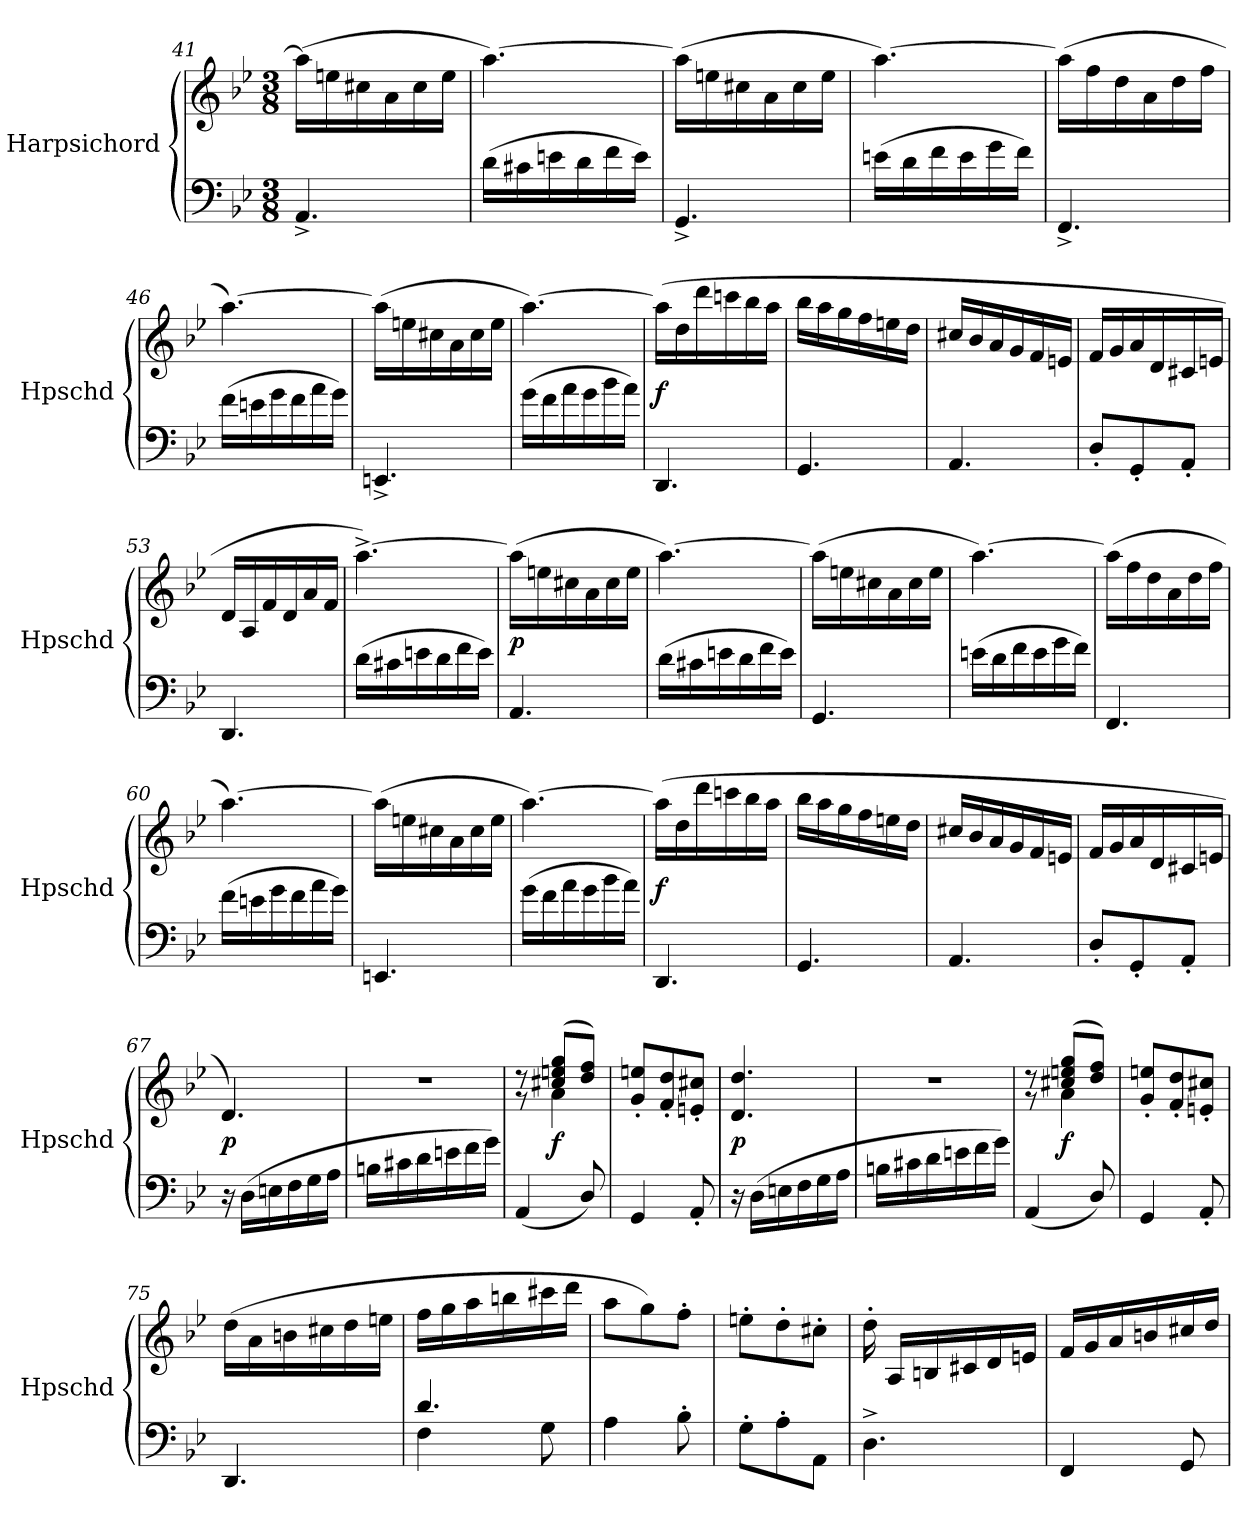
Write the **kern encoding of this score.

**kern	**kern	**dynam
*part1	*part1	*part1
*staff2	*staff1	*staff1/2
*I"Harpsichord	*	*
*I'Hpschd	*	*
*clefF4	*clefG2	*
*k[b-e-]	*k[b-e-]	*
*g:	*g:	*
*M3/8	*M3/8	*
=41	=41	=41
4.AA^/	(16aa\LL]	.
.	16een\	.
.	16cc#X\	.
.	16a\	.
.	16cc#\	.
.	16ee\JJ	.
=42	=42	=42
(16d\LL	[4.aa\)	.
16c#X\	.	.
16en\	.	.
16d\	.	.
16f\	.	.
16e\JJ)	.	.
=43	=43	=43
4.GG^/	(16aa\LL]	.
.	16een\	.
.	16cc#X\	.
.	16a\	.
.	16cc#\	.
.	16ee\JJ	.
=44	=44	=44
(16en\LL	[4.aa\)	.
16d\	.	.
16f\	.	.
16e\	.	.
16g\	.	.
16f\JJ)	.	.
=45	=45	=45
4.FF^/	(16aa\LL]	.
.	16ff\	.
.	16dd\	.
.	16a\	.
.	16dd\	.
.	16ff\JJ	.
=46	=46	=46
(16f\LL	[4.aa\)	.
16en\	.	.
16g\	.	.
16f\	.	.
16a\	.	.
16g\JJ)	.	.
=47	=47	=47
4.EEn^/	(16aa\LL]	.
.	16een\	.
.	16cc#X\	.
.	16a\	.
.	16cc#\	.
.	16ee\JJ	.
=48	=48	=48
(16g\LL	[4.aa\)	.
16f\	.	.
16a\	.	.
16g\	.	.
16b-\	.	.
16a\JJ)	.	.
=49	=49	=49
4.DD/	(16aa\LL]	f
.	16dd\	.
.	16ddd\	.
.	16cccn\	.
.	16bb-\	.
.	16aa\JJ	.
=50	=50	=50
4.GG/	16bb-\LL	.
.	16aa\	.
.	16gg\	.
.	16ff\	.
.	16een\	.
.	16dd\JJ	.
=51	=51	=51
4.AA/	16cc#X/LL	.
.	16b-/	.
.	16a/	.
.	16g/	.
.	16f/	.
.	16en/JJ	.
=52	=52	=52
8D'/L	16f/LL	.
.	16g/	.
8GG'/	16a/	.
.	16d/	.
8AA'/J	16c#X/	.
.	16en/JJ	.
=53	=53	=53
4.DD/	16d/LL	.
.	16A/	.
.	16f/	.
.	16d/	.
.	16a/	.
.	16f/JJ	.
=54	=54	=54
(16d\LL	[4.aa^\)	.
16c#X\	.	.
16en\	.	.
16d\	.	.
16f\	.	.
16e\JJ)	.	.
=55	=55	=55
4.AA/	(16aa\LL]	p
.	16een\	.
.	16cc#X\	.
.	16a\	.
.	16cc#\	.
.	16ee\JJ	.
=56	=56	=56
(16d\LL	[4.aa\)	.
16c#X\	.	.
16en\	.	.
16d\	.	.
16f\	.	.
16e\JJ)	.	.
=57	=57	=57
4.GG/	(16aa\LL]	.
.	16een\	.
.	16cc#X\	.
.	16a\	.
.	16cc#\	.
.	16ee\JJ	.
=58	=58	=58
(16en\LL	[4.aa\)	.
16d\	.	.
16f\	.	.
16e\	.	.
16g\	.	.
16f\JJ)	.	.
=59	=59	=59
4.FF/	(16aa\LL]	.
.	16ff\	.
.	16dd\	.
.	16a\	.
.	16dd\	.
.	16ff\JJ	.
=60	=60	=60
(16f\LL	[4.aa\)	.
16en\	.	.
16g\	.	.
16f\	.	.
16a\	.	.
16g\JJ)	.	.
=61	=61	=61
4.EEn/	(16aa\LL]	.
.	16een\	.
.	16cc#X\	.
.	16a\	.
.	16cc#\	.
.	16ee\JJ	.
=62	=62	=62
(16g\LL	[4.aa\)	.
16f\	.	.
16a\	.	.
16g\	.	.
16b-\	.	.
16a\JJ)	.	.
=63	=63	=63
4.DD/	(16aa\LL]	f
.	16dd\	.
.	16ddd\	.
.	16cccn\	.
.	16bb-\	.
.	16aa\JJ	.
=64	=64	=64
4.GG/	16bb-\LL	.
.	16aa\	.
.	16gg\	.
.	16ff\	.
.	16een\	.
.	16dd\JJ	.
=65	=65	=65
4.AA/	16cc#X/LL	.
.	16b-/	.
.	16a/	.
.	16g/	.
.	16f/	.
.	16en/JJ	.
=66	=66	=66
8D'/L	16f/LL	.
.	16g/	.
8GG'/	16a/	.
.	16d/	.
8AA'/J	16c#X/	.
.	16en/JJ	.
=67	=67	=67
16r	4.d/)	p
(16D\LL	.	.
16En\	.	.
16F\	.	.
16G\	.	.
16A\JJ	.	.
=68	=68	=68
16Bn\LL	4.r	.
16c#X\	.	.
16d\	.	.
16en\	.	.
16f\	.	.
16g\JJ)	.	.
=69	=69	=69
*	*^	*
(4AA/	8r	8r	.
.	(8cc#X/ 8een/ 8gg/L	4a\	f
8D/)	8dd/ 8ff/J)	.	.
*	*v	*v	*
=70	=70	=70
4GG/	8g'/ 8een'/L	.
.	8f'/ 8dd'/	.
8AA'/	8en'/ 8cc#X'/J	.
=71	=71	=71
16r	4.d/ 4.dd/	p
(16D\LL	.	.
16En\	.	.
16F\	.	.
16G\	.	.
16A\JJ	.	.
=72	=72	=72
16Bn\LL	4.r	.
16c#X\	.	.
16d\	.	.
16en\	.	.
16f\	.	.
16g\JJ)	.	.
=73	=73	=73
*	*^	*
(4AA/	8r	8r	.
.	(8cc#X/ 8een/ 8gg/L	4a\	f
8D/)	8dd/ 8ff/J)	.	.
*	*v	*v	*
=74	=74	=74
4GG/	8g'/ 8een'/L	.
.	8f'/ 8dd'/	.
8AA'/	8en'/ 8cc#X'/J	.
=75	=75	=75
4.DD/	(16dd\LL	.
.	16a\	.
.	16bn\	.
.	16cc#X\	.
.	16dd\	.
.	16een\JJ	.
=76	=76	=76
*^	*	*
4.d/	4F\	16ff\LL	.
.	.	16gg\	.
.	.	16aa\	.
.	.	16bbn\	.
.	8G\	16ccc#X\	.
.	.	16ddd\JJ	.
*v	*v	*	*
=77	=77	=77
4A\	8aa\L	.
.	8gg\)	.
8B-'\	8ff'\J	.
=78	=78	=78
8G'\L	8een'\L	.
8A'\	8dd'\	.
8AA\J	8cc#X'\J	.
=79	=79	=79
4.D^\	16dd'\	.
.	16A/LL	.
.	16Bn/	.
.	16c#X/	.
.	16d/	.
.	16en/JJ	.
=80	=80	=80
4FF/	16f/LL	.
.	16g/	.
.	16a/	.
.	16bn/	.
8GG/	16cc#X/	.
.	16dd/JJ	.
=	=	=
*-	*-	*-
